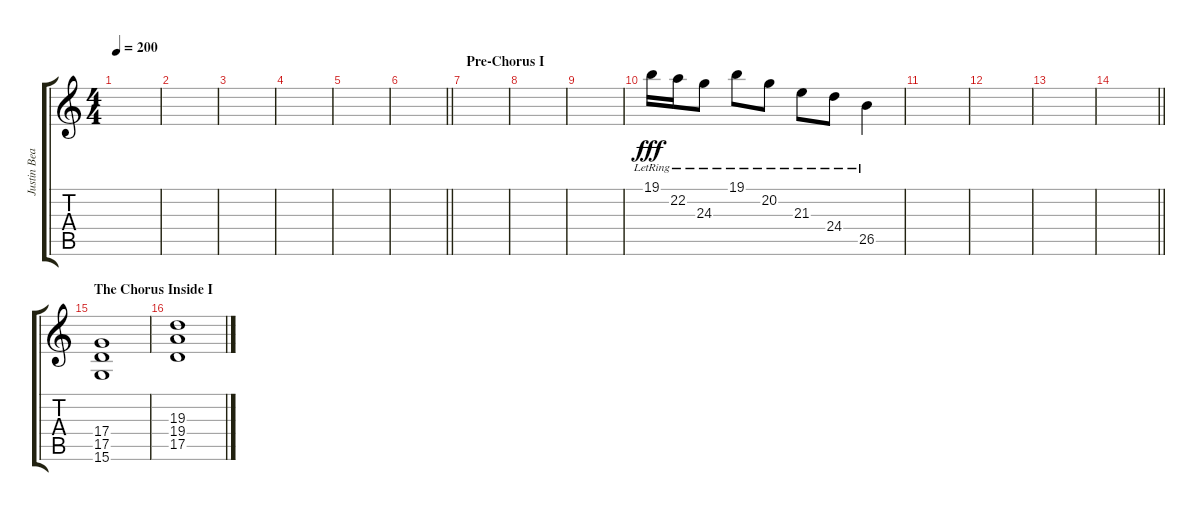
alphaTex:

\track ("Justin Beaver Clone Brigade" "Justin Bea") {instrument choiraahs bank 1}
\staff {score tabs}
\tuning (E4 B3 G3 D3 A2 E2) {hide}
\ts (4 4)
\tempo 200
\clef g2
\ks c
|
|
|
|
|
\barLineRight lightlight
|
\section ("" "Pre-Chorus I")
|
|
|
19.1{lr}.16{dy fff volume 16 balance 8 instrument brightacousticpiano} 22.2{lr}.16 24.3{lr}.8 19.1{lr}.8 20.2{lr}.8 21.3{lr}.8 24.4{lr}.8 26.5{lr}.4 |
|
|
|
\barLineRight lightlight
|
\section ("" "The Chorus Inside I")
(17.4 17.5 15.6).1 |
(19.3 19.4 17.5).1
